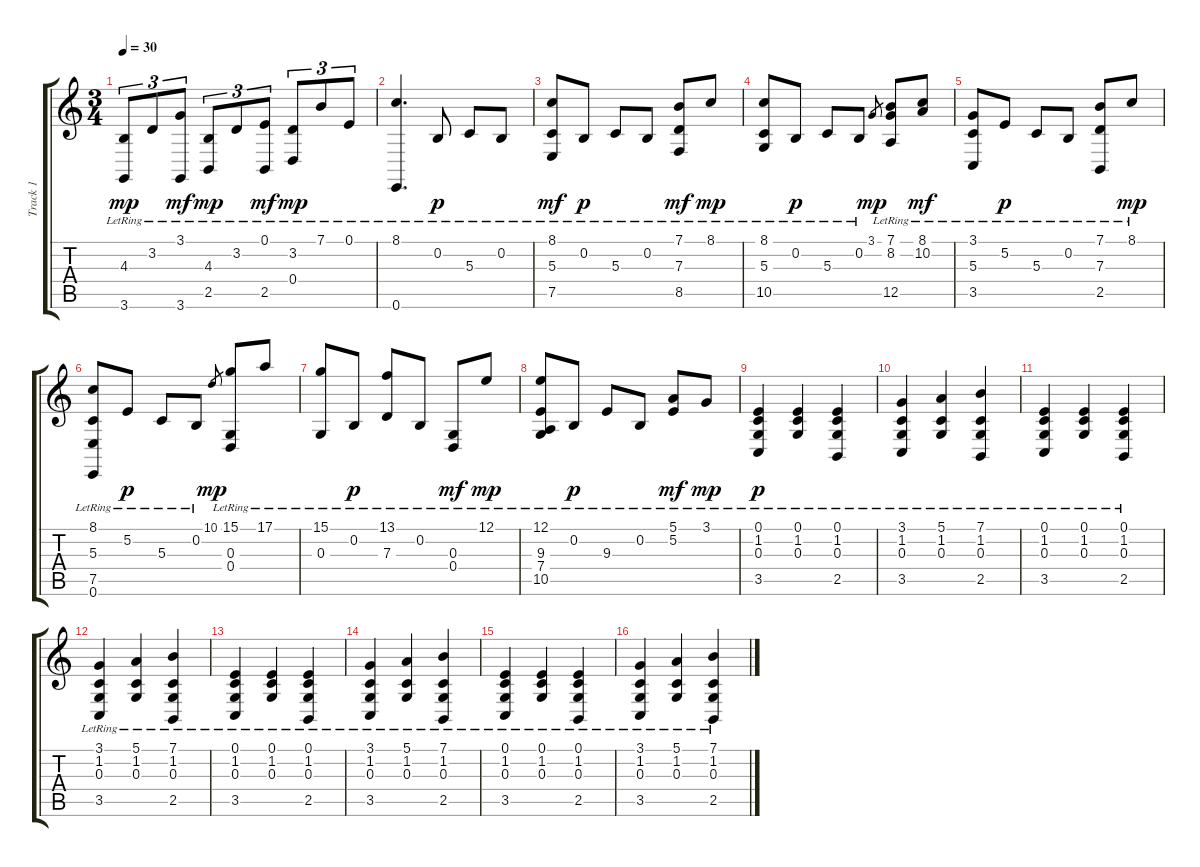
\track ("Track 1" "Track 1") {instrument acousticgrandpiano}
\staff {score tabs}
\tuning (E4 B3 G3 D3 A2 E2) {hide}
\ts (3 4)
\tempo 30
\clef g2
\ks c
(4.3{lr} 3.6{lr}).8{tu (3 2) dy mp} 3.2{lr}.8{tu (3 2)} (3.1{lr} 3.6{lr}).8{tu (3 2) dy mf} (4.3{lr} 2.5{lr}).8{tu (3 2) dy mp} 3.2{lr}.8{tu (3 2)} (0.1{lr} 2.5{lr}).8{tu (3 2) dy mf} (3.2{lr} 0.4{lr}).8{tu (3 2) dy mp} 7.1{lr}.8{tu (3 2)} 0.1{lr}.8{tu (3 2)} |
(8.1{lr} 0.6{lr}).4{d} 0.2{lr}.8{dy p} 5.3{lr}.8 0.2{lr}.8 |
(8.1{lr} 5.3{lr} 7.5{lr}).8{dy mf} 0.2{lr}.8{dy p} 5.3{lr}.8 0.2{lr}.8 (7.1{lr} 7.3{lr} 8.5{lr}).8{dy mf} 8.1{lr}.8{dy mp} |
(8.1{lr} 5.3{lr} 10.5{lr}).8 0.2{lr}.8{dy p} 5.3{lr}.8 0.2{lr}.8 3.1.8{gr dy mp} (7.1{lr} 8.2{lr} 12.5{lr}).8 (8.1{lr} 10.2{lr}).8{dy mf} |
(3.1{lr} 5.3{lr} 3.5{lr}).8 5.2{lr}.8{dy p} 5.3{lr}.8 0.2{lr}.8 (7.1{lr} 7.3{lr} 2.5{lr}).8 8.1{lr}.8{dy mp} |
(8.1{lr} 5.3{lr} 7.5{lr} 0.6{lr}).8 5.2{lr}.8{dy p} 5.3{lr}.8 0.2{lr}.8 10.1.8{gr dy mp} (15.1{lr} 0.3{lr} 0.4{lr}).8 17.1{lr}.8 |
(15.1{lr} 0.3{lr}).8 0.2{lr}.8{dy p} (13.1{lr} 7.3{lr}).8 0.2{lr}.8 (0.3{lr} 0.4{lr}).8{dy mf} 12.1{lr}.8{dy mp} |
(12.1{lr} 9.3{lr} 7.4{lr} 10.5{lr}).8 0.2{lr}.8{dy p} 9.3{lr}.8 0.2{lr}.8 (5.1{lr} 5.2{lr}).8{dy mf} 3.1{lr}.8{dy mp} |
(0.1{lr} 1.2{lr} 0.3{lr} 3.5{lr}).4{dy p} (0.1{lr} 1.2{lr} 0.3{lr}).4 (0.1{lr} 1.2{lr} 0.3{lr} 2.5{lr}).4 |
(3.1{lr} 1.2{lr} 0.3{lr} 3.5{lr}).4 (5.1{lr} 1.2{lr} 0.3{lr}).4 (7.1{lr} 1.2{lr} 0.3{lr} 2.5{lr}).4 |
(0.1{lr} 1.2{lr} 0.3{lr} 3.5{lr}).4 (0.1{lr} 1.2{lr} 0.3{lr}).4 (0.1{lr} 1.2{lr} 0.3{lr} 2.5{lr}).4 |
(3.1{lr} 1.2{lr} 0.3{lr} 3.5{lr}).4 (5.1{lr} 1.2{lr} 0.3{lr}).4 (7.1{lr} 1.2{lr} 0.3{lr} 2.5{lr}).4 |
(0.1{lr} 1.2{lr} 0.3{lr} 3.5{lr}).4 (0.1{lr} 1.2{lr} 0.3{lr}).4 (0.1{lr} 1.2{lr} 0.3{lr} 2.5{lr}).4 |
(3.1{lr} 1.2{lr} 0.3{lr} 3.5{lr}).4 (5.1{lr} 1.2{lr} 0.3{lr}).4 (7.1{lr} 1.2{lr} 0.3{lr} 2.5{lr}).4 |
(0.1{lr} 1.2{lr} 0.3{lr} 3.5{lr}).4 (0.1{lr} 1.2{lr} 0.3{lr}).4 (0.1{lr} 1.2{lr} 0.3{lr} 2.5{lr}).4 |
(3.1{lr} 1.2{lr} 0.3{lr} 3.5{lr}).4 (5.1{lr} 1.2{lr} 0.3{lr}).4 (7.1{lr} 1.2{lr} 0.3{lr} 2.5{lr}).4
